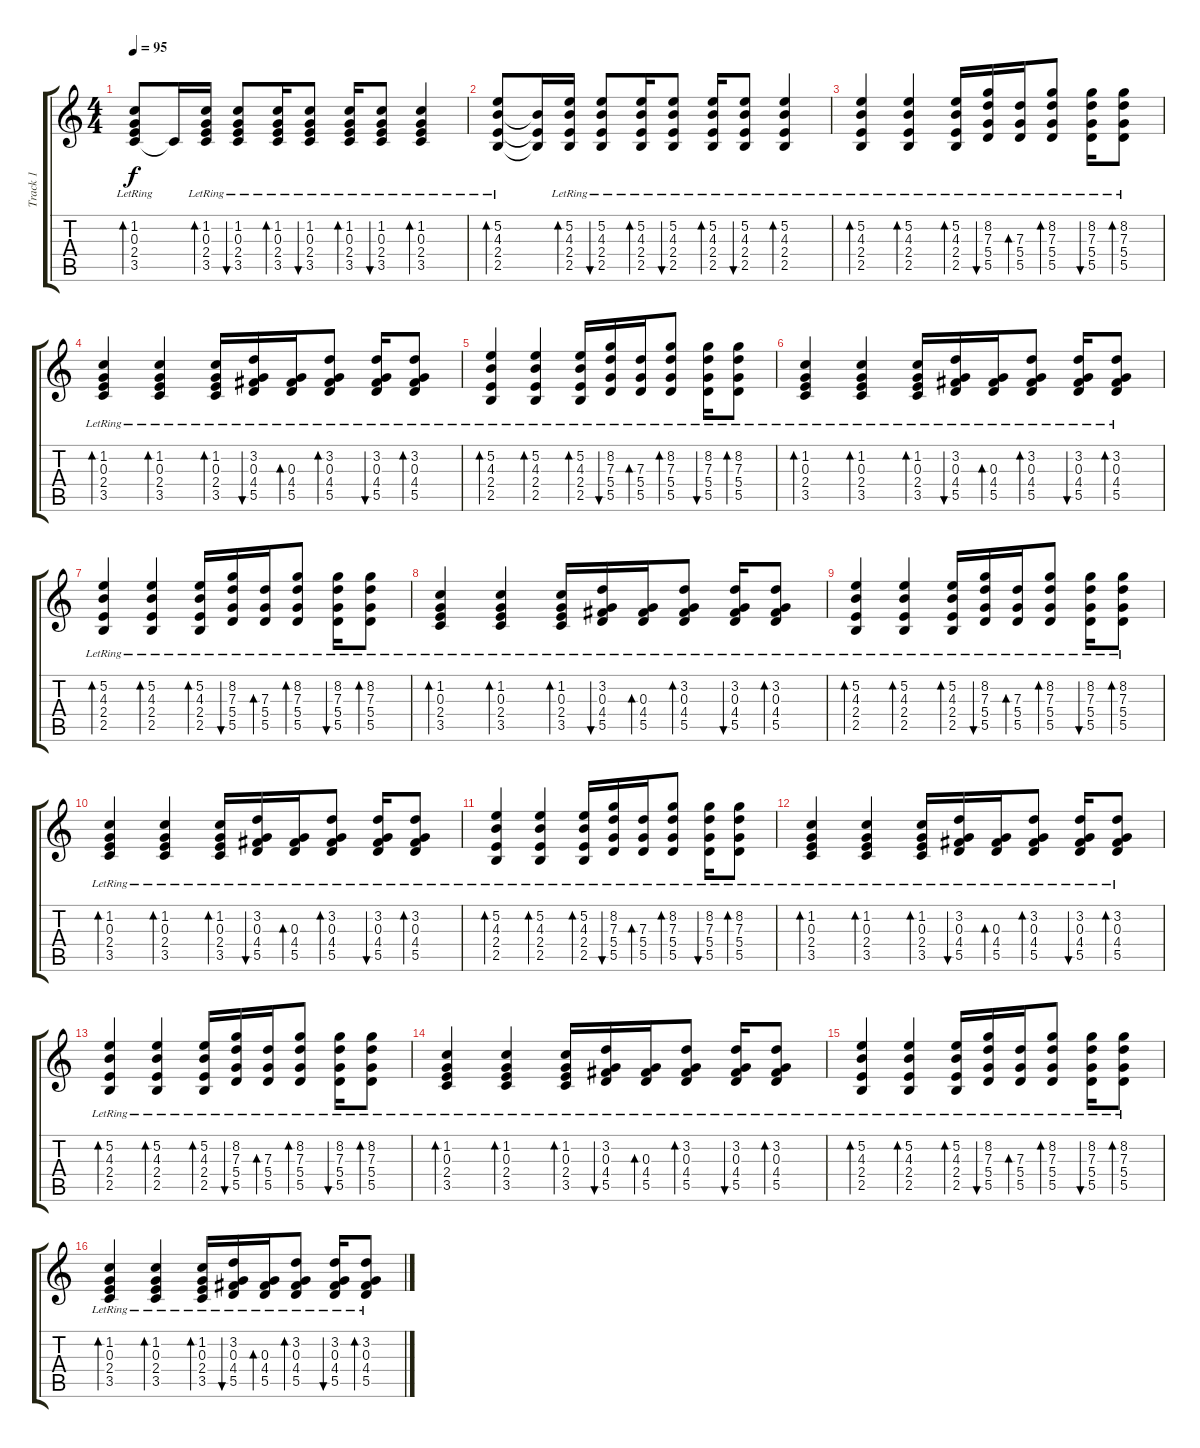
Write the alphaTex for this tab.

\track ("Track 1" "Track 1") {instrument electricguitarclean}
\staff {score tabs}
\tuning (E4 B3 G3 D3 A2 E2) {hide}
\ts (4 4)
\tempo 95
\clef g2
\ks c
(1.2{lr} 0.3{lr} 2.4{lr} 3.5{lr}).8{bd 60 dy f} 3.5{t}.16 (1.2{lr} 0.3{lr} 2.4{lr} 3.5{lr}).16{bd 60} (1.2{lr} 0.3{lr} 2.4{lr} 3.5{lr}).8{bu 60} (1.2{lr} 0.3{lr} 2.4{lr} 3.5{lr}).16{bd 60} (1.2{lr} 0.3{lr} 2.4{lr} 3.5{lr}).8{bu 60} (1.2{lr} 0.3{lr} 2.4{lr} 3.5{lr}).16{bd 60} (1.2{lr} 0.3{lr} 2.4{lr} 3.5{lr}).8{bu 60} (1.2{lr} 0.3{lr} 2.4{lr} 3.5{lr}).4{bd 60} |
(5.2{lr} 4.3{lr} 2.4{lr} 2.5{lr}).8{bd 60} (4.3{t} 2.4{t} 2.5{t}).16 (5.2{lr} 4.3{lr} 2.4{lr} 2.5{lr}).16{bd 60} (5.2{lr} 4.3{lr} 2.4{lr} 2.5{lr}).8{bu 60} (5.2{lr} 4.3{lr} 2.4{lr} 2.5{lr}).16{bd 60} (5.2{lr} 4.3{lr} 2.4{lr} 2.5{lr}).8{bu 60} (5.2{lr} 4.3{lr} 2.4{lr} 2.5{lr}).16{bd 60} (5.2{lr} 4.3{lr} 2.4{lr} 2.5{lr}).8{bu 60} (5.2{lr} 4.3{lr} 2.4{lr} 2.5{lr}).4{bd 60} |
(5.2{lr} 4.3{lr} 2.4{lr} 2.5{lr}).4{bd 60} (5.2{lr} 4.3{lr} 2.4{lr} 2.5{lr}).4{bd 60} (5.2{lr} 4.3{lr} 2.4{lr} 2.5{lr}).16{bd 60} (8.2{lr} 7.3{lr} 5.4{lr} 5.5{lr}).16{bu 60} (7.3{lr} 5.4{lr} 5.5{lr}).16{bd 60} (8.2{lr} 7.3{lr} 5.4{lr} 5.5{lr}).8{bd 60} (8.2{lr} 7.3{lr} 5.4{lr} 5.5{lr}).16{bu 60} (8.2{lr} 7.3{lr} 5.4{lr} 5.5{lr}).8{bd 60} |
(1.2{lr} 0.3{lr} 2.4{lr} 3.5{lr}).4{bd 60} (1.2{lr} 0.3{lr} 2.4{lr} 3.5{lr}).4{bd 60} (1.2{lr} 0.3{lr} 2.4{lr} 3.5{lr}).16{bd 60} (3.2{lr} 0.3{lr} 4.4{lr} 5.5{lr}).16{bu 60} (0.3{lr} 4.4{lr} 5.5{lr}).16{bd 60} (3.2{lr} 0.3{lr} 4.4{lr} 5.5{lr}).8{bd 60} (3.2{lr} 0.3{lr} 4.4{lr} 5.5{lr}).16{bu 60} (3.2{lr} 0.3{lr} 4.4{lr} 5.5{lr}).8{bd 60} |
(5.2{lr} 4.3{lr} 2.4{lr} 2.5{lr}).4{bd 60} (5.2{lr} 4.3{lr} 2.4{lr} 2.5{lr}).4{bd 60} (5.2{lr} 4.3{lr} 2.4{lr} 2.5{lr}).16{bd 60} (8.2{lr} 7.3{lr} 5.4{lr} 5.5{lr}).16{bu 60} (7.3{lr} 5.4{lr} 5.5{lr}).16{bd 60} (8.2{lr} 7.3{lr} 5.4{lr} 5.5{lr}).8{bd 60} (8.2{lr} 7.3{lr} 5.4{lr} 5.5{lr}).16{bu 60} (8.2{lr} 7.3{lr} 5.4{lr} 5.5{lr}).8{bd 60} |
(1.2{lr} 0.3{lr} 2.4{lr} 3.5{lr}).4{bd 60} (1.2{lr} 0.3{lr} 2.4{lr} 3.5{lr}).4{bd 60} (1.2{lr} 0.3{lr} 2.4{lr} 3.5{lr}).16{bd 60} (3.2{lr} 0.3{lr} 4.4{lr} 5.5{lr}).16{bu 60} (0.3{lr} 4.4{lr} 5.5{lr}).16{bd 60} (3.2{lr} 0.3{lr} 4.4{lr} 5.5{lr}).8{bd 60} (3.2{lr} 0.3{lr} 4.4{lr} 5.5{lr}).16{bu 60} (3.2{lr} 0.3{lr} 4.4{lr} 5.5{lr}).8{bd 60} |
(5.2{lr} 4.3{lr} 2.4{lr} 2.5{lr}).4{bd 60} (5.2{lr} 4.3{lr} 2.4{lr} 2.5{lr}).4{bd 60} (5.2{lr} 4.3{lr} 2.4{lr} 2.5{lr}).16{bd 60} (8.2{lr} 7.3{lr} 5.4{lr} 5.5{lr}).16{bu 60} (7.3{lr} 5.4{lr} 5.5{lr}).16{bd 60} (8.2{lr} 7.3{lr} 5.4{lr} 5.5{lr}).8{bd 60} (8.2{lr} 7.3{lr} 5.4{lr} 5.5{lr}).16{bu 60} (8.2{lr} 7.3{lr} 5.4{lr} 5.5{lr}).8{bd 60} |
(1.2{lr} 0.3{lr} 2.4{lr} 3.5{lr}).4{bd 60} (1.2{lr} 0.3{lr} 2.4{lr} 3.5{lr}).4{bd 60} (1.2{lr} 0.3{lr} 2.4{lr} 3.5{lr}).16{bd 60} (3.2{lr} 0.3{lr} 4.4{lr} 5.5{lr}).16{bu 60} (0.3{lr} 4.4{lr} 5.5{lr}).16{bd 60} (3.2{lr} 0.3{lr} 4.4{lr} 5.5{lr}).8{bd 60} (3.2{lr} 0.3{lr} 4.4{lr} 5.5{lr}).16{bu 60} (3.2{lr} 0.3{lr} 4.4{lr} 5.5{lr}).8{bd 60} |
(5.2{lr} 4.3{lr} 2.4{lr} 2.5{lr}).4{bd 60} (5.2{lr} 4.3{lr} 2.4{lr} 2.5{lr}).4{bd 60} (5.2{lr} 4.3{lr} 2.4{lr} 2.5{lr}).16{bd 60} (8.2{lr} 7.3{lr} 5.4{lr} 5.5{lr}).16{bu 60} (7.3{lr} 5.4{lr} 5.5{lr}).16{bd 60} (8.2{lr} 7.3{lr} 5.4{lr} 5.5{lr}).8{bd 60} (8.2{lr} 7.3{lr} 5.4{lr} 5.5{lr}).16{bu 60} (8.2{lr} 7.3{lr} 5.4{lr} 5.5{lr}).8{bd 60} |
(1.2{lr} 0.3{lr} 2.4{lr} 3.5{lr}).4{bd 60} (1.2{lr} 0.3{lr} 2.4{lr} 3.5{lr}).4{bd 60} (1.2{lr} 0.3{lr} 2.4{lr} 3.5{lr}).16{bd 60} (3.2{lr} 0.3{lr} 4.4{lr} 5.5{lr}).16{bu 60} (0.3{lr} 4.4{lr} 5.5{lr}).16{bd 60} (3.2{lr} 0.3{lr} 4.4{lr} 5.5{lr}).8{bd 60} (3.2{lr} 0.3{lr} 4.4{lr} 5.5{lr}).16{bu 60} (3.2{lr} 0.3{lr} 4.4{lr} 5.5{lr}).8{bd 60} |
(5.2{lr} 4.3{lr} 2.4{lr} 2.5{lr}).4{bd 60} (5.2{lr} 4.3{lr} 2.4{lr} 2.5{lr}).4{bd 60} (5.2{lr} 4.3{lr} 2.4{lr} 2.5{lr}).16{bd 60} (8.2{lr} 7.3{lr} 5.4{lr} 5.5{lr}).16{bu 60} (7.3{lr} 5.4{lr} 5.5{lr}).16{bd 60} (8.2{lr} 7.3{lr} 5.4{lr} 5.5{lr}).8{bd 60} (8.2{lr} 7.3{lr} 5.4{lr} 5.5{lr}).16{bu 60} (8.2{lr} 7.3{lr} 5.4{lr} 5.5{lr}).8{bd 60} |
(1.2{lr} 0.3{lr} 2.4{lr} 3.5{lr}).4{bd 60} (1.2{lr} 0.3{lr} 2.4{lr} 3.5{lr}).4{bd 60} (1.2{lr} 0.3{lr} 2.4{lr} 3.5{lr}).16{bd 60} (3.2{lr} 0.3{lr} 4.4{lr} 5.5{lr}).16{bu 60} (0.3{lr} 4.4{lr} 5.5{lr}).16{bd 60} (3.2{lr} 0.3{lr} 4.4{lr} 5.5{lr}).8{bd 60} (3.2{lr} 0.3{lr} 4.4{lr} 5.5{lr}).16{bu 60} (3.2{lr} 0.3{lr} 4.4{lr} 5.5{lr}).8{bd 60} |
(5.2{lr} 4.3{lr} 2.4{lr} 2.5{lr}).4{bd 60} (5.2{lr} 4.3{lr} 2.4{lr} 2.5{lr}).4{bd 60} (5.2{lr} 4.3{lr} 2.4{lr} 2.5{lr}).16{bd 60} (8.2{lr} 7.3{lr} 5.4{lr} 5.5{lr}).16{bu 60} (7.3{lr} 5.4{lr} 5.5{lr}).16{bd 60} (8.2{lr} 7.3{lr} 5.4{lr} 5.5{lr}).8{bd 60} (8.2{lr} 7.3{lr} 5.4{lr} 5.5{lr}).16{bu 60} (8.2{lr} 7.3{lr} 5.4{lr} 5.5{lr}).8{bd 60} |
(1.2{lr} 0.3{lr} 2.4{lr} 3.5{lr}).4{bd 60} (1.2{lr} 0.3{lr} 2.4{lr} 3.5{lr}).4{bd 60} (1.2{lr} 0.3{lr} 2.4{lr} 3.5{lr}).16{bd 60} (3.2{lr} 0.3{lr} 4.4{lr} 5.5{lr}).16{bu 60} (0.3{lr} 4.4{lr} 5.5{lr}).16{bd 60} (3.2{lr} 0.3{lr} 4.4{lr} 5.5{lr}).8{bd 60} (3.2{lr} 0.3{lr} 4.4{lr} 5.5{lr}).16{bu 60} (3.2{lr} 0.3{lr} 4.4{lr} 5.5{lr}).8{bd 60} |
(5.2{lr} 4.3{lr} 2.4{lr} 2.5{lr}).4{bd 60} (5.2{lr} 4.3{lr} 2.4{lr} 2.5{lr}).4{bd 60} (5.2{lr} 4.3{lr} 2.4{lr} 2.5{lr}).16{bd 60} (8.2{lr} 7.3{lr} 5.4{lr} 5.5{lr}).16{bu 60} (7.3{lr} 5.4{lr} 5.5{lr}).16{bd 60} (8.2{lr} 7.3{lr} 5.4{lr} 5.5{lr}).8{bd 60} (8.2{lr} 7.3{lr} 5.4{lr} 5.5{lr}).16{bu 60} (8.2{lr} 7.3{lr} 5.4{lr} 5.5{lr}).8{bd 60} |
(1.2{lr} 0.3{lr} 2.4{lr} 3.5{lr}).4{bd 60} (1.2{lr} 0.3{lr} 2.4{lr} 3.5{lr}).4{bd 60} (1.2{lr} 0.3{lr} 2.4{lr} 3.5{lr}).16{bd 60} (3.2{lr} 0.3{lr} 4.4{lr} 5.5{lr}).16{bu 60} (0.3{lr} 4.4{lr} 5.5{lr}).16{bd 60} (3.2{lr} 0.3{lr} 4.4{lr} 5.5{lr}).8{bd 60} (3.2{lr} 0.3{lr} 4.4{lr} 5.5{lr}).16{bu 60} (3.2{lr} 0.3{lr} 4.4{lr} 5.5{lr}).8{bd 60}
